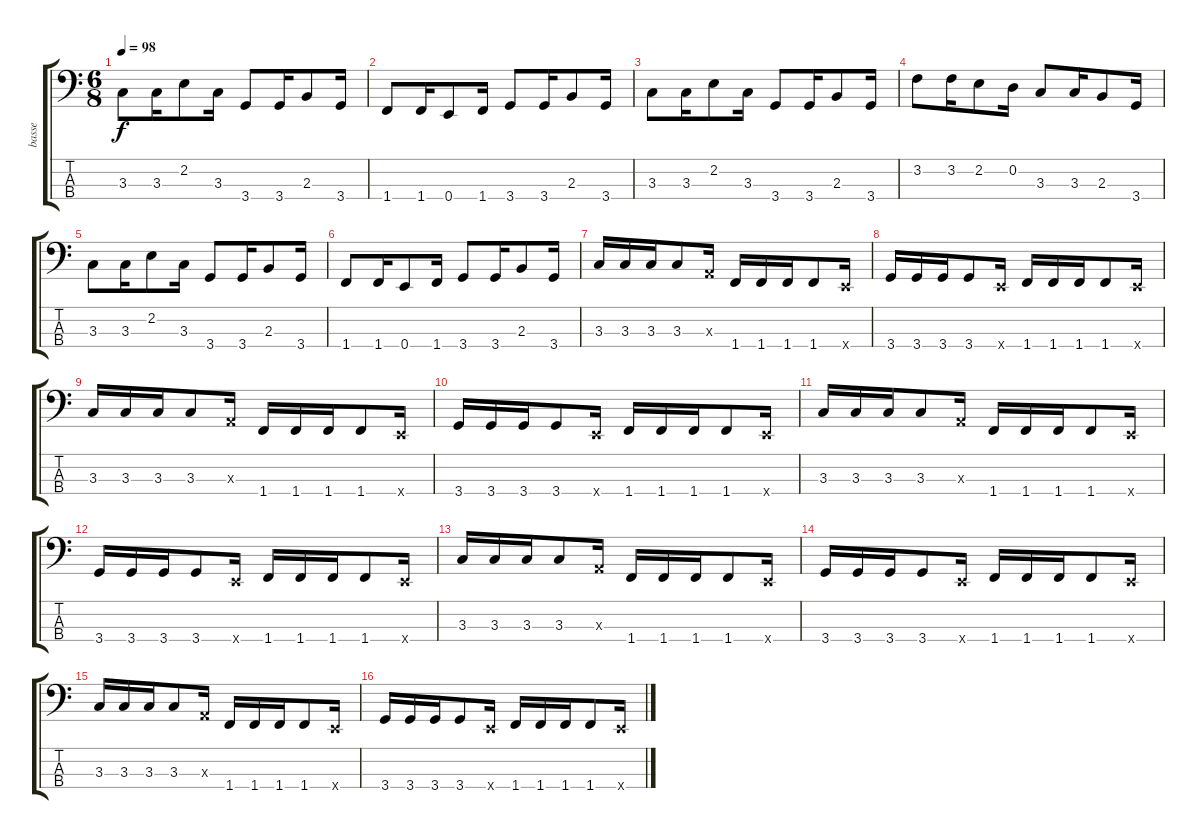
\track ("basse" "basse") {instrument electricbassfinger}
\staff {score tabs}
\tuning (G2 D2 A1 E1) {hide}
\ts (6 8)
\tempo 98
\clef f4
\ks c
3.3.8{dy f} 3.3.16 2.2.8 3.3.16 3.4.8 3.4.16 2.3.8 3.4.16 |
1.4.8 1.4.16 0.4.8 1.4.16 3.4.8 3.4.16 2.3.8 3.4.16 |
3.3.8 3.3.16 2.2.8 3.3.16 3.4.8 3.4.16 2.3.8 3.4.16 |
3.2.8 3.2.16 2.2.8 0.2.16 3.3.8 3.3.16 2.3.8 3.4.16 |
3.3.8 3.3.16 2.2.8 3.3.16 3.4.8 3.4.16 2.3.8 3.4.16 |
1.4.8 1.4.16 0.4.8 1.4.16 3.4.8 3.4.16 2.3.8 3.4.16 |
3.3.16 3.3.16 3.3.16 3.3.8 0.3{x}.16 1.4.16 1.4.16 1.4.16 1.4.8 0.4{x}.16 |
3.4.16 3.4.16 3.4.16 3.4.8 0.4{x}.16 1.4.16 1.4.16 1.4.16 1.4.8 0.4{x}.16 |
3.3.16 3.3.16 3.3.16 3.3.8 0.3{x}.16 1.4.16 1.4.16 1.4.16 1.4.8 0.4{x}.16 |
3.4.16 3.4.16 3.4.16 3.4.8 0.4{x}.16 1.4.16 1.4.16 1.4.16 1.4.8 0.4{x}.16 |
3.3.16 3.3.16 3.3.16 3.3.8 0.3{x}.16 1.4.16 1.4.16 1.4.16 1.4.8 0.4{x}.16 |
3.4.16 3.4.16 3.4.16 3.4.8 0.4{x}.16 1.4.16 1.4.16 1.4.16 1.4.8 0.4{x}.16 |
3.3.16 3.3.16 3.3.16 3.3.8 0.3{x}.16 1.4.16 1.4.16 1.4.16 1.4.8 0.4{x}.16 |
3.4.16 3.4.16 3.4.16 3.4.8 0.4{x}.16 1.4.16 1.4.16 1.4.16 1.4.8 0.4{x}.16 |
3.3.16 3.3.16 3.3.16 3.3.8 0.3{x}.16 1.4.16 1.4.16 1.4.16 1.4.8 0.4{x}.16 |
3.4.16 3.4.16 3.4.16 3.4.8 0.4{x}.16 1.4.16 1.4.16 1.4.16 1.4.8 0.4{x}.16
